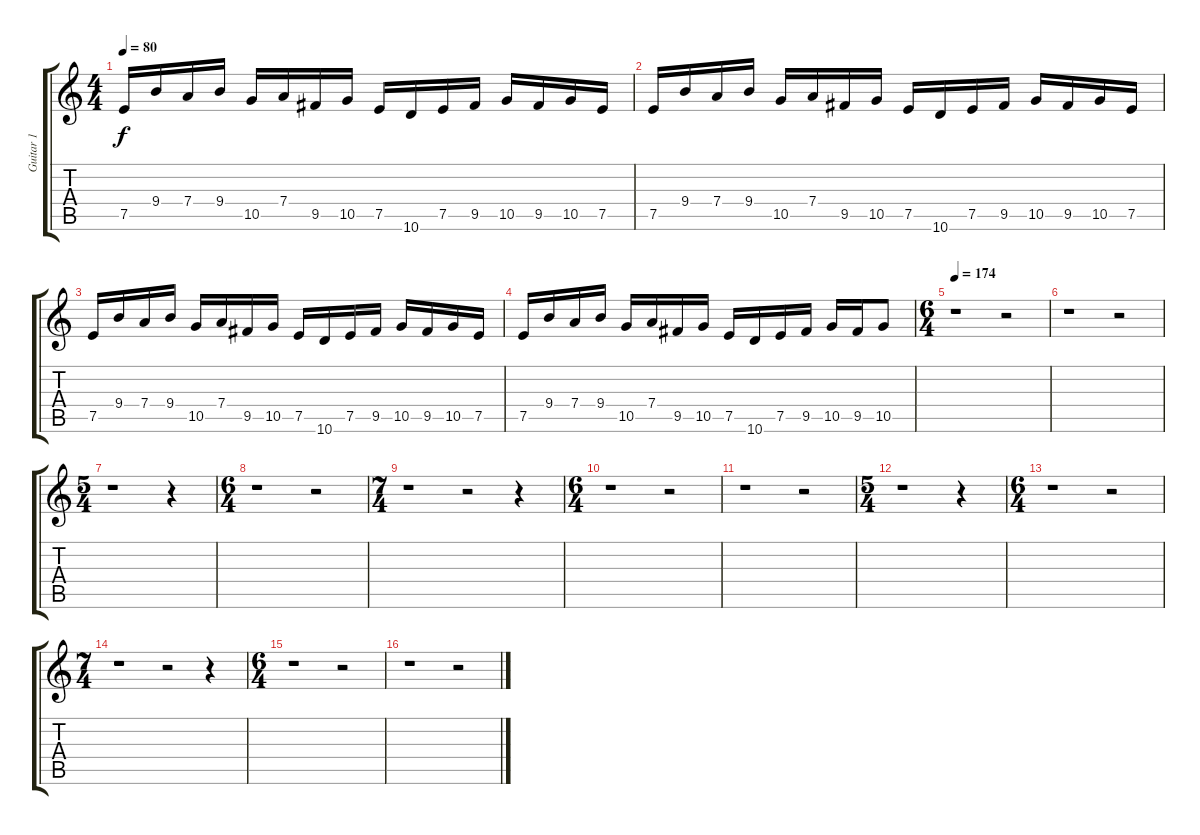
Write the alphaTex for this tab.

\track ("Guitar 1" "Guitar 1") {instrument distortionguitar}
\staff {score tabs}
\tuning (E4 B3 G3 D3 A2 E2) {hide}
\ts (4 4)
\tempo 80
\clef g2
\ks c
7.5.16{dy f} 9.4.16 7.4.16 9.4.16 10.5.16 7.4.16 9.5.16 10.5.16 7.5.16 10.6.16 7.5.16 9.5.16 10.5.16 9.5.16 10.5.16 7.5.16 |
7.5.16 9.4.16 7.4.16 9.4.16 10.5.16 7.4.16 9.5.16 10.5.16 7.5.16 10.6.16 7.5.16 9.5.16 10.5.16 9.5.16 10.5.16 7.5.16 |
7.5.16 9.4.16 7.4.16 9.4.16 10.5.16 7.4.16 9.5.16 10.5.16 7.5.16 10.6.16 7.5.16 9.5.16 10.5.16 9.5.16 10.5.16 7.5.16 |
7.5.16 9.4.16 7.4.16 9.4.16 10.5.16 7.4.16 9.5.16 10.5.16 7.5.16 10.6.16 7.5.16 9.5.16 10.5.16 9.5.16 10.5.8 |
\ts (6 4)
\tempo 174
r.1{volume 0 balance 0} r.2 |
r.1 r.2 |
\ts (5 4)
r.1 r.4 |
\ts (6 4)
r.1 r.2 |
\ts (7 4)
r.1 r.2 r.4 |
\ts (6 4)
r.1 r.2 |
r.1 r.2 |
\ts (5 4)
r.1 r.4 |
\ts (6 4)
r.1 r.2 |
\ts (7 4)
r.1 r.2 r.4 |
\ts (6 4)
r.1 r.2 |
r.1 r.2
